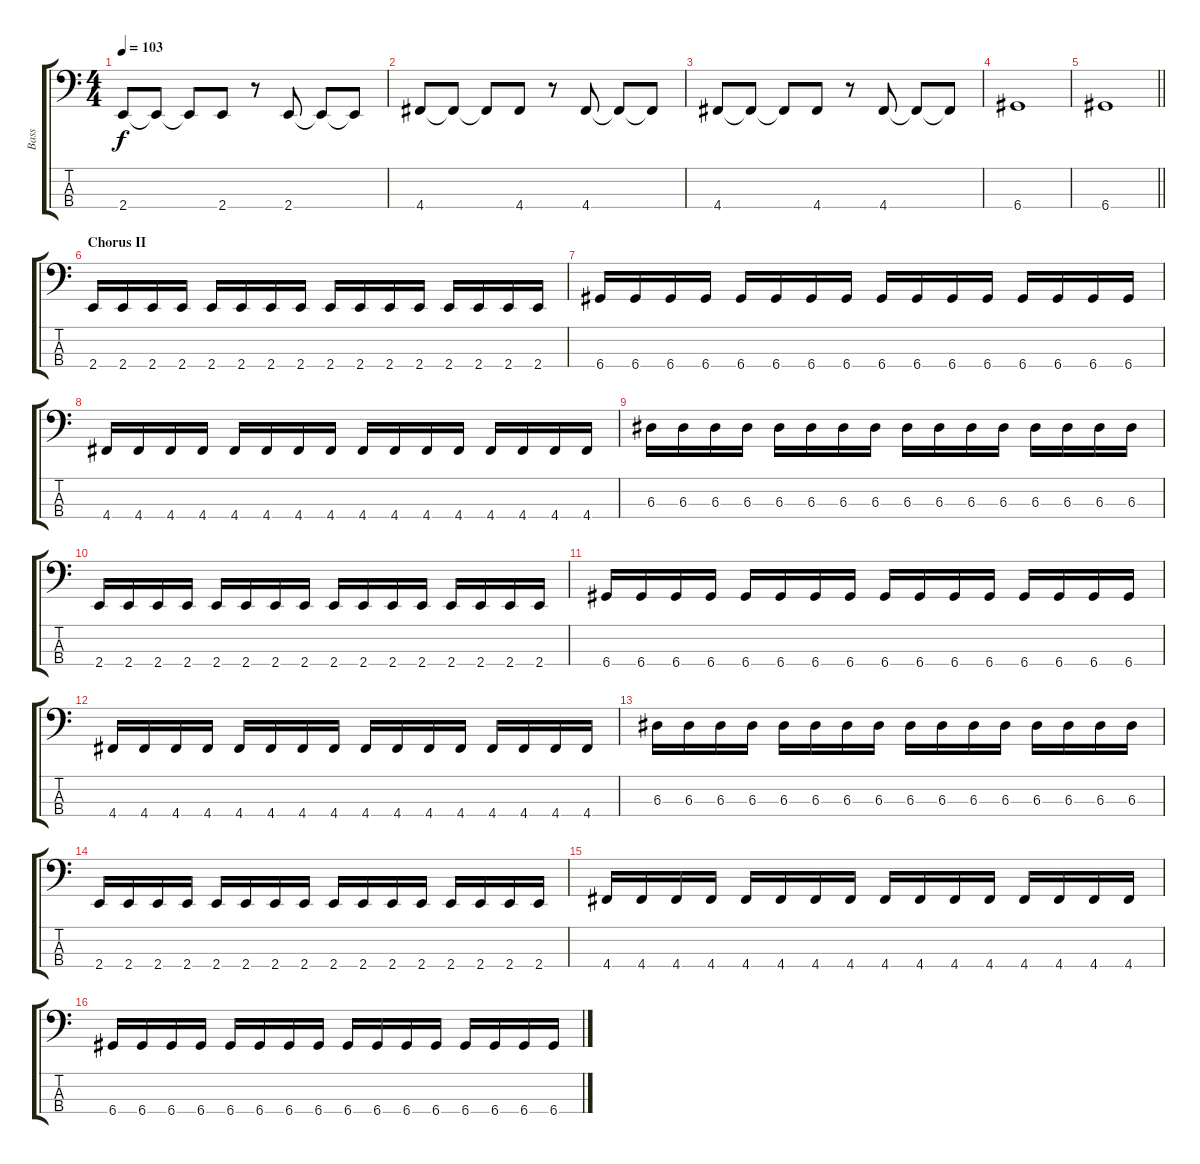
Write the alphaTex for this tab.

\track ("Bass" "Bass") {instrument electricbassfinger}
\staff {score tabs}
\tuning (G2 D2 A1 D1) {hide}
\ts (4 4)
\tempo 103
\clef f4
\ks c
2.4.8{dy f} 2.4{t}.8 2.4{t}.8 2.4.8 r.8 2.4.8 2.4{t}.8 2.4{t}.8 |
4.4.8 4.4{t}.8 4.4{t}.8 4.4.8 r.8 4.4.8 4.4{t}.8 4.4{t}.8 |
4.4.8 4.4{t}.8 4.4{t}.8 4.4.8 r.8 4.4.8 4.4{t}.8 4.4{t}.8 |
6.4.1 |
\barLineRight lightlight
6.4.1 |
\section ("" "Chorus II")
2.4.16 2.4.16 2.4.16 2.4.16 2.4.16 2.4.16 2.4.16 2.4.16 2.4.16 2.4.16 2.4.16 2.4.16 2.4.16 2.4.16 2.4.16 2.4.16 |
6.4.16 6.4.16 6.4.16 6.4.16 6.4.16 6.4.16 6.4.16 6.4.16 6.4.16 6.4.16 6.4.16 6.4.16 6.4.16 6.4.16 6.4.16 6.4.16 |
4.4.16 4.4.16 4.4.16 4.4.16 4.4.16 4.4.16 4.4.16 4.4.16 4.4.16 4.4.16 4.4.16 4.4.16 4.4.16 4.4.16 4.4.16 4.4.16 |
6.3.16 6.3.16 6.3.16 6.3.16 6.3.16 6.3.16 6.3.16 6.3.16 6.3.16 6.3.16 6.3.16 6.3.16 6.3.16 6.3.16 6.3.16 6.3.16 |
2.4.16 2.4.16 2.4.16 2.4.16 2.4.16 2.4.16 2.4.16 2.4.16 2.4.16 2.4.16 2.4.16 2.4.16 2.4.16 2.4.16 2.4.16 2.4.16 |
6.4.16 6.4.16 6.4.16 6.4.16 6.4.16 6.4.16 6.4.16 6.4.16 6.4.16 6.4.16 6.4.16 6.4.16 6.4.16 6.4.16 6.4.16 6.4.16 |
4.4.16 4.4.16 4.4.16 4.4.16 4.4.16 4.4.16 4.4.16 4.4.16 4.4.16 4.4.16 4.4.16 4.4.16 4.4.16 4.4.16 4.4.16 4.4.16 |
6.3.16 6.3.16 6.3.16 6.3.16 6.3.16 6.3.16 6.3.16 6.3.16 6.3.16 6.3.16 6.3.16 6.3.16 6.3.16 6.3.16 6.3.16 6.3.16 |
2.4.16 2.4.16 2.4.16 2.4.16 2.4.16 2.4.16 2.4.16 2.4.16 2.4.16 2.4.16 2.4.16 2.4.16 2.4.16 2.4.16 2.4.16 2.4.16 |
4.4.16 4.4.16 4.4.16 4.4.16 4.4.16 4.4.16 4.4.16 4.4.16 4.4.16 4.4.16 4.4.16 4.4.16 4.4.16 4.4.16 4.4.16 4.4.16 |
6.4.16 6.4.16 6.4.16 6.4.16 6.4.16 6.4.16 6.4.16 6.4.16 6.4.16 6.4.16 6.4.16 6.4.16 6.4.16 6.4.16 6.4.16 6.4.16
